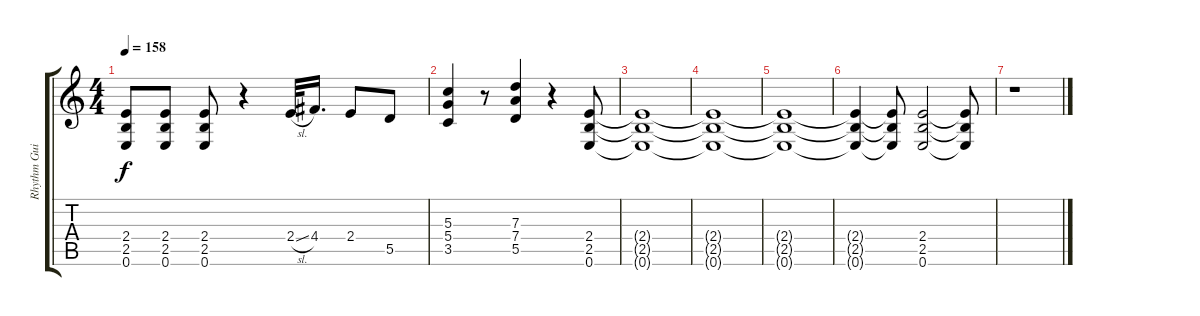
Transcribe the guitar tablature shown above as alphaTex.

\track ("Rhythm Guitar" "Rhythm Gui") {instrument electricguitarjazz}
\staff {score tabs}
\tuning (E4 B3 G3 D3 A2 E2) {hide}
\ts (4 4)
\tempo 158
\clef g2
\ks c
(2.4 2.5 0.6).8{dy f} (2.4 2.5 0.6).8 (2.4 2.5 0.6).8 r.4 2.4{sl}.32 4.4.16{d} 2.4.8 5.5.8 |
(5.3 5.4 3.5).4 r.8 (7.3 7.4 5.5).4 r.4 (2.4 2.5 0.6).8 |
(2.4{t} 2.5{t} 0.6{t}).1 |
(2.4{t} 2.5{t} 0.6{t}).1 |
(2.4{t} 2.5{t} 0.6{t}).1 |
(2.4{t} 2.5{t} 0.6{t}).4 (2.4{t} 2.5{t} 0.6{t}).8 (2.4 2.5 0.6).2 (2.4{t} 2.5{t} 0.6{t}).8 |
r.1
